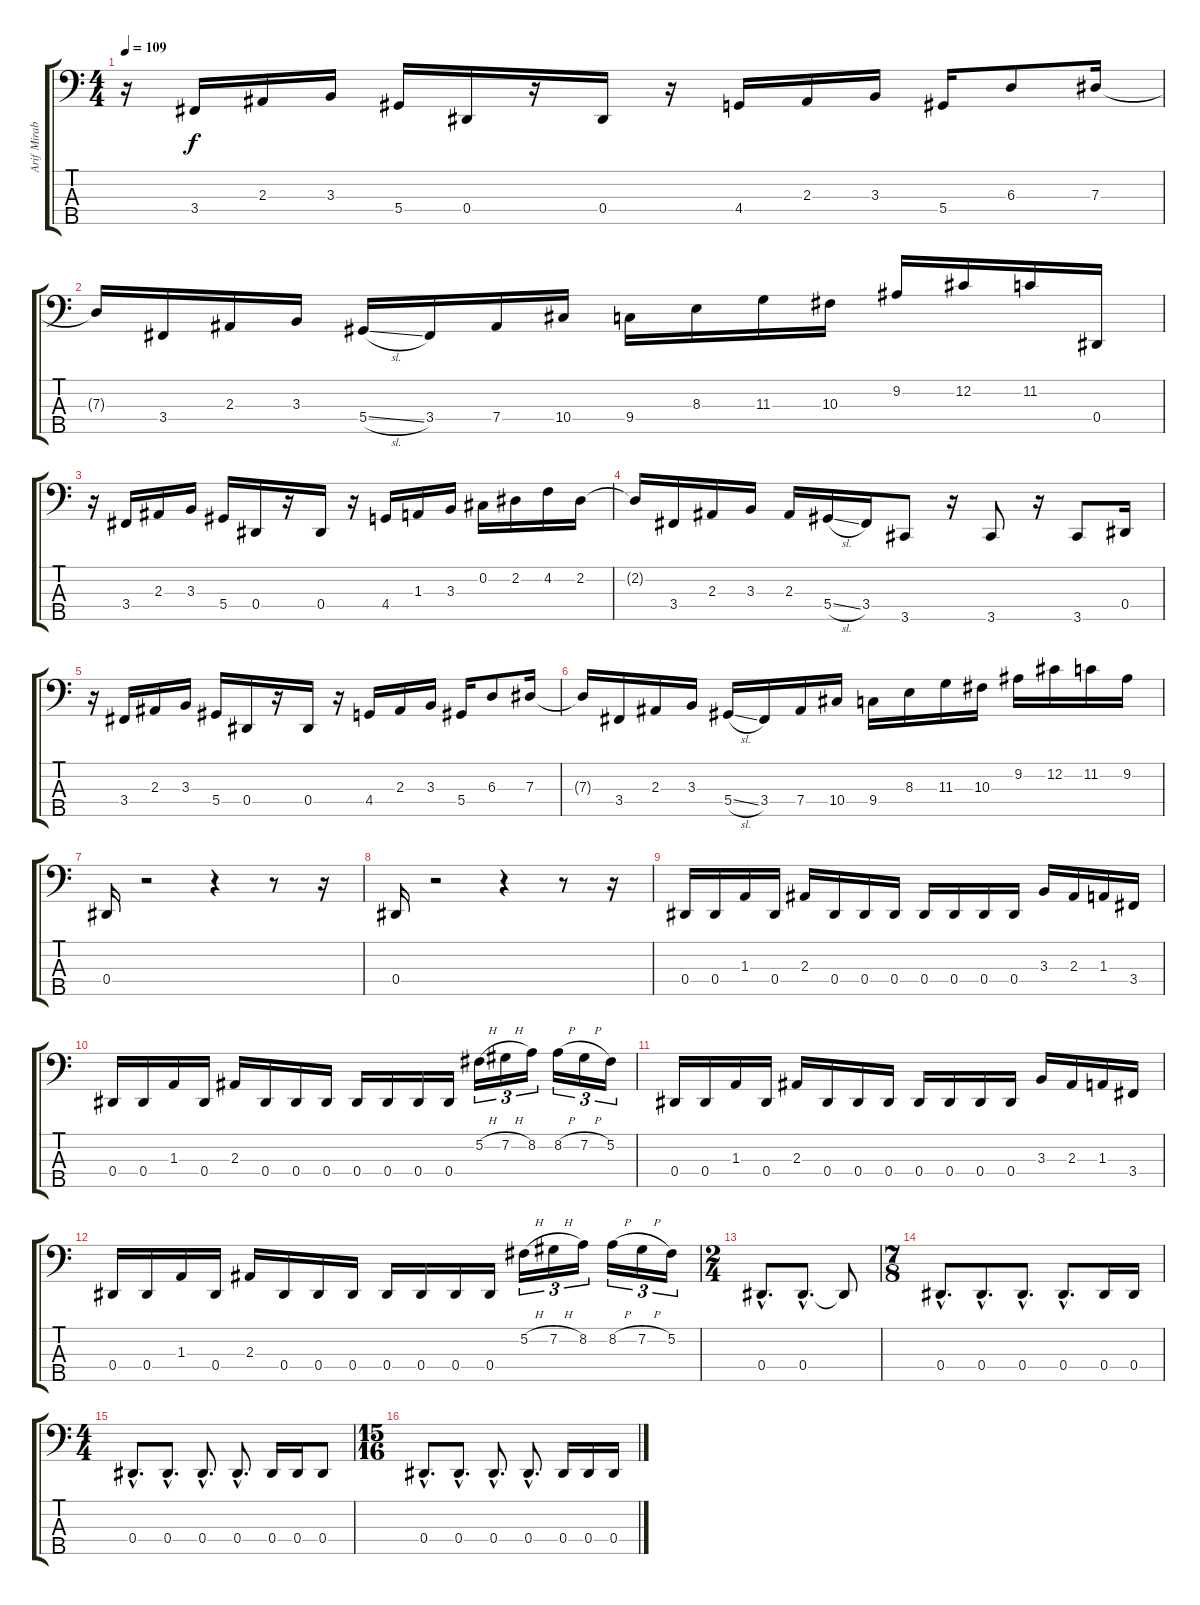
\track ("Arif Mirabdolbaghi" "Arif Mirab") {instrument electricbassfinger}
\staff {score tabs}
\tuning (Gb2 Db2 Ab1 Eb1 Bb0) {hide}
\ts (4 4)
\tempo 109
\clef f4
\ks c
r.16{dy f} 3.4.16 2.3.16 3.3.16 5.4.16 0.4.16 r.16 0.4.16 r.16 4.4.16 2.3.16 3.3.16 5.4.16 6.3.8 7.3.16 |
7.3{t}.16 3.4.16 2.3.16 3.3.16 5.4{sl}.16 3.4.16 7.4.16 10.4.16 9.4.16 8.3.16 11.3.16 10.3.16 9.2.16 12.2.16 11.2.16 0.4.16 |
r.16 3.4.16 2.3.16 3.3.16 5.4.16 0.4.16 r.16 0.4.16 r.16 4.4.16 1.3.16 3.3.16 0.2.16 2.2.16 4.2.16 2.2.16 |
2.2{t}.16 3.4.16 2.3.16 3.3.16 2.3.16 5.4{sl}.16 3.4.16 3.5.8 r.16 3.5.8 r.16 3.5.8 0.4.16 |
r.16 3.4.16 2.3.16 3.3.16 5.4.16 0.4.16 r.16 0.4.16 r.16 4.4.16 2.3.16 3.3.16 5.4.16 6.3.8 7.3.16 |
7.3{t}.16 3.4.16 2.3.16 3.3.16 5.4{sl}.16 3.4.16 7.4.16 10.4.16 9.4.16 8.3.16 11.3.16 10.3.16 9.2.16 12.2.16 11.2.16 9.2.16 |
0.4.16 r.2 r.4 r.8 r.16 |
0.4.16 r.2 r.4 r.8 r.16 |
0.4.16 0.4.16 1.3.16 0.4.16 2.3.16 0.4.16 0.4.16 0.4.16 0.4.16 0.4.16 0.4.16 0.4.16 3.3.16 2.3.16 1.3.16 3.4.16 |
0.4.16 0.4.16 1.3.16 0.4.16 2.3.16 0.4.16 0.4.16 0.4.16 0.4.16 0.4.16 0.4.16 0.4.16 5.2{h}.16{tu (3 2)} 7.2{h}.16{tu (3 2)} 8.2.16{tu (3 2)} 8.2{h}.16{tu (3 2)} 7.2{h}.16{tu (3 2)} 5.2.16{tu (3 2)} |
0.4.16 0.4.16 1.3.16 0.4.16 2.3.16 0.4.16 0.4.16 0.4.16 0.4.16 0.4.16 0.4.16 0.4.16 3.3.16 2.3.16 1.3.16 3.4.16 |
0.4.16 0.4.16 1.3.16 0.4.16 2.3.16 0.4.16 0.4.16 0.4.16 0.4.16 0.4.16 0.4.16 0.4.16 5.2{h}.16{tu (3 2)} 7.2{h}.16{tu (3 2)} 8.2.16{tu (3 2)} 8.2{h}.16{tu (3 2)} 7.2{h}.16{tu (3 2)} 5.2.16{tu (3 2)} |
\ts (2 4)
0.4{hac}.8{d} 0.4{hac}.8{d} 0.4{t}.8 |
\ts (7 8)
0.4{hac}.8{d} 0.4{hac}.8{d} 0.4{hac}.8{d} 0.4{hac}.8{d} 0.4.16 0.4.16 |
\ts (4 4)
0.4{hac}.8{d} 0.4{hac}.8{d} 0.4{hac}.8{d} 0.4{hac}.8{d} 0.4.16 0.4.16 0.4.8 |
\ts (15 16)
0.4{hac}.8{d} 0.4{hac}.8{d} 0.4{hac}.8{d} 0.4{hac}.8{d} 0.4.16 0.4.16 0.4.16
